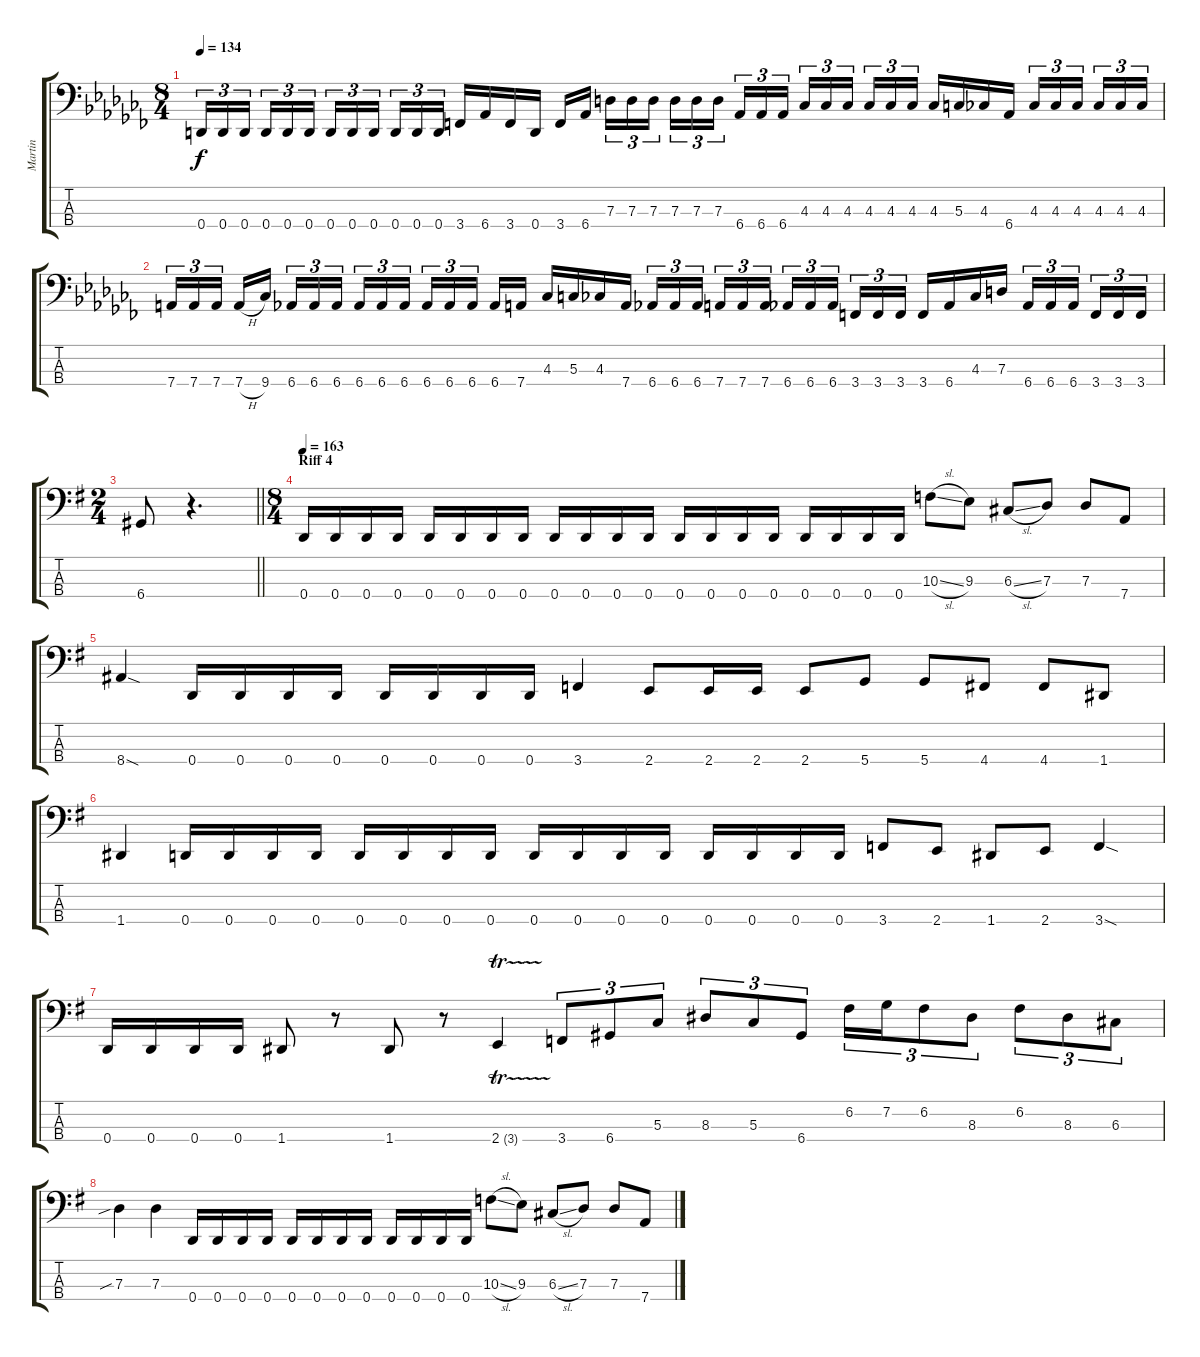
\track ("Martin" "Martin") {instrument electricbassfinger}
\staff {score tabs}
\tuning (F2 C2 G1 D1) {hide}
\ts (8 4)
\tempo 134
\clef f4
\ks cb
0.4.16{tu (3 2) dy f} 0.4.16{tu (3 2)} 0.4.16{tu (3 2) beam splitsecondary} 0.4.16{tu (3 2)} 0.4.16{tu (3 2)} 0.4.16{tu (3 2)} 0.4.16{tu (3 2)} 0.4.16{tu (3 2)} 0.4.16{tu (3 2) beam splitsecondary} 0.4.16{tu (3 2)} 0.4.16{tu (3 2)} 0.4.16{tu (3 2)} 3.4.16 6.4.16 3.4.16 0.4.16 3.4.16 6.4.16{beam splitsecondary} 7.3.16{tu (3 2)} 7.3.16{tu (3 2)} 7.3.16{tu (3 2)} 7.3.16{tu (3 2)} 7.3.16{tu (3 2)} 7.3.16{tu (3 2) beam splitsecondary} 6.4.16{tu (3 2)} 6.4.16{tu (3 2)} 6.4.16{tu (3 2)} 4.3.16{tu (3 2)} 4.3.16{tu (3 2)} 4.3.16{tu (3 2) beam splitsecondary} 4.3.16{tu (3 2)} 4.3.16{tu (3 2)} 4.3.16{tu (3 2)} 4.3.16 5.3.16 4.3.16 6.4.16 4.3.16{tu (3 2)} 4.3.16{tu (3 2)} 4.3.16{tu (3 2) beam splitsecondary} 4.3.16{tu (3 2)} 4.3.16{tu (3 2)} 4.3.16{tu (3 2)} |
7.4.16{tu (3 2)} 7.4.16{tu (3 2)} 7.4.16{tu (3 2) beam splitsecondary} 7.4{h}.16 9.4.16 6.4.16{tu (3 2)} 6.4.16{tu (3 2)} 6.4.16{tu (3 2) beam splitsecondary} 6.4.16{tu (3 2)} 6.4.16{tu (3 2)} 6.4.16{tu (3 2)} 6.4.16{tu (3 2)} 6.4.16{tu (3 2)} 6.4.16{tu (3 2) beam splitsecondary} 6.4.16 7.4.16 4.3.16 5.3.16 4.3.16 7.4.16 6.4.16{tu (3 2)} 6.4.16{tu (3 2)} 6.4.16{tu (3 2) beam splitsecondary} 7.4.16{tu (3 2)} 7.4.16{tu (3 2)} 7.4.16{tu (3 2)} 6.4.16{tu (3 2)} 6.4.16{tu (3 2)} 6.4.16{tu (3 2) beam splitsecondary} 3.4.16{tu (3 2)} 3.4.16{tu (3 2)} 3.4.16{tu (3 2)} 3.4.16 6.4.16 4.3.16 7.3.16 6.4.16{tu (3 2)} 6.4.16{tu (3 2)} 6.4.16{tu (3 2) beam splitsecondary} 3.4.16{tu (3 2)} 3.4.16{tu (3 2)} 3.4.16{tu (3 2)} |
\ts (2 4)
\barLineRight lightlight
\ks g
6.4.8 r.4{d} |
\ts (8 4)
\section ("" "Riff 4")
\tempo 163
0.4.16 0.4.16 0.4.16 0.4.16 0.4.16 0.4.16 0.4.16 0.4.16 0.4.16 0.4.16 0.4.16 0.4.16 0.4.16 0.4.16 0.4.16 0.4.16 0.4.16 0.4.16 0.4.16 0.4.16 10.3{sl}.8 9.3.8 6.3{sl}.8 7.3.8 7.3.8 7.4.8 |
8.4{sod}.4 0.4.16 0.4.16 0.4.16 0.4.16 0.4.16 0.4.16 0.4.16 0.4.16 3.4.4 2.4.8 2.4.16 2.4.16 2.4.8 5.4.8 5.4.8 4.4.8 4.4.8 1.4.8 |
1.4.4 0.4.16 0.4.16 0.4.16 0.4.16 0.4.16 0.4.16 0.4.16 0.4.16 0.4.16 0.4.16 0.4.16 0.4.16 0.4.16 0.4.16 0.4.16 0.4.16 3.4.8 2.4.8 1.4.8 2.4.8 3.4{sod}.4 |
0.4.16 0.4.16 0.4.16 0.4.16 1.4.8 r.8 1.4.8 r.8 2.4{tr (3 16)}.4 3.4.8{tu (3 2)} 6.4.8{tu (3 2)} 5.3.8{tu (3 2)} 8.3.8{tu (3 2)} 5.3.8{tu (3 2)} 6.4.8{tu (3 2)} 6.2.16{tu (3 2)} 7.2.16{tu (3 2)} 6.2.8{tu (3 2)} 8.3.8{tu (3 2)} 6.2.8{tu (3 2)} 8.3.8{tu (3 2)} 6.3.8{tu (3 2)} |
7.3{sib}.4 7.3.4 0.4.16 0.4.16 0.4.16 0.4.16 0.4.16 0.4.16 0.4.16 0.4.16 0.4.16 0.4.16 0.4.16 0.4.16 10.3{sl}.8 9.3.8 6.3{sl}.8 7.3.8 7.3.8 7.4.8
